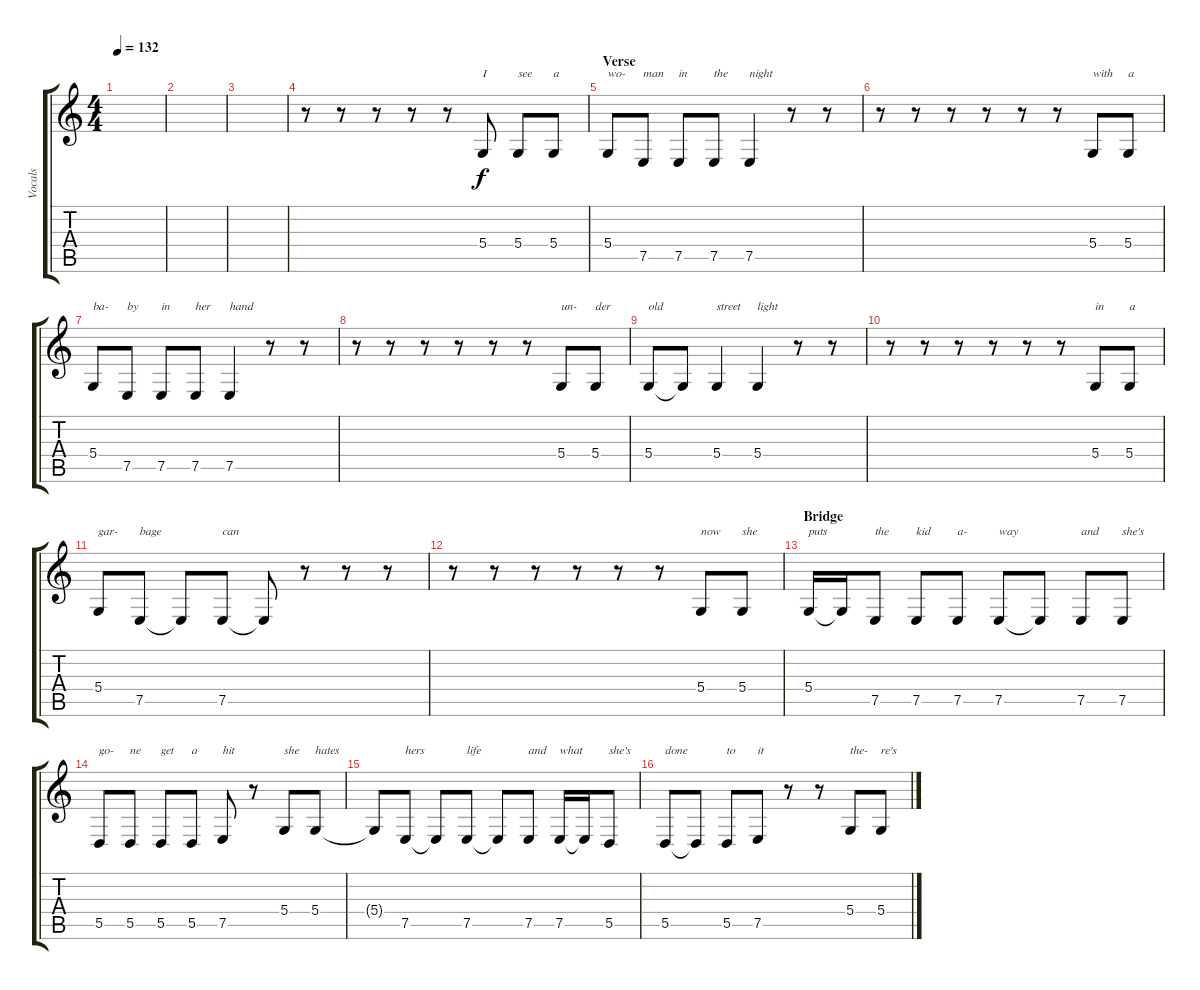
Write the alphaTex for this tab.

\track ("Vocals" "Vocals") {instrument lead6voice}
\staff {score tabs}
\tuning (E4 B3 G3 D3 A2 E2) {hide}
\ts (4 4)
\tempo 132
\clef g2
\ks c
|
|
|
r.8 r.8 r.8 r.8 r.8 5.4.8{txt "I"} 5.4.8{txt "see"} 5.4.8{txt "a"} |
\section ("" "Verse")
5.4.8{txt "wo-"} 7.5.8{txt "man"} 7.5.8{txt "in"} 7.5.8{txt "the"} 7.5.4{txt "night"} r.8 r.8 |
r.8 r.8 r.8 r.8 r.8 r.8 5.4.8{txt "with"} 5.4.8{txt "a"} |
5.4.8{txt "ba-"} 7.5.8{txt "by"} 7.5.8{txt "in"} 7.5.8{txt "her"} 7.5.4{txt "hand"} r.8 r.8 |
r.8 r.8 r.8 r.8 r.8 r.8 5.4.8{txt "un-"} 5.4.8{txt "der"} |
5.4.8{txt "old"} 5.4{t}.8 5.4.4{txt "street"} 5.4.4{txt "light"} r.8 r.8 |
r.8 r.8 r.8 r.8 r.8 r.8 5.4.8{txt "in"} 5.4.8{txt "a"} |
5.4.8{txt "gar-"} 7.5.8{txt "bage"} 7.5{t}.8 7.5.8{txt "can"} 7.5{t}.8 r.8 r.8 r.8 |
r.8 r.8 r.8 r.8 r.8 r.8 5.4.8{txt "now"} 5.4.8{txt "she"} |
\section ("" "Bridge")
5.4.16{txt "puts"} 5.4{t}.16 7.5.8{txt "the"} 7.5.8{txt "kid"} 7.5.8{txt "a-"} 7.5.8{txt "way"} 7.5{t}.8 7.5.8{txt "and"} 7.5.8{txt "she's"} |
5.5.8{txt "go-"} 5.5.8{txt "ne"} 5.5.8{txt "get"} 5.5.8{txt "a"} 7.5.8{txt "hit"} r.8 5.4.8{txt "she"} 5.4.8{txt "hates"} |
5.4{t}.8 7.5.8{txt "hers"} 7.5{t}.8 7.5.8{txt "life"} 7.5{t}.8 7.5.8{txt "and"} 7.5.16{txt "what"} 7.5{t}.16 5.5.8{txt "she's"} |
5.5.8{txt "done"} 5.5{t}.8 5.5.8{txt "to"} 7.5.8{txt "it"} r.8 r.8 5.4.8{txt "the-"} 5.4.8{txt "re's"}
